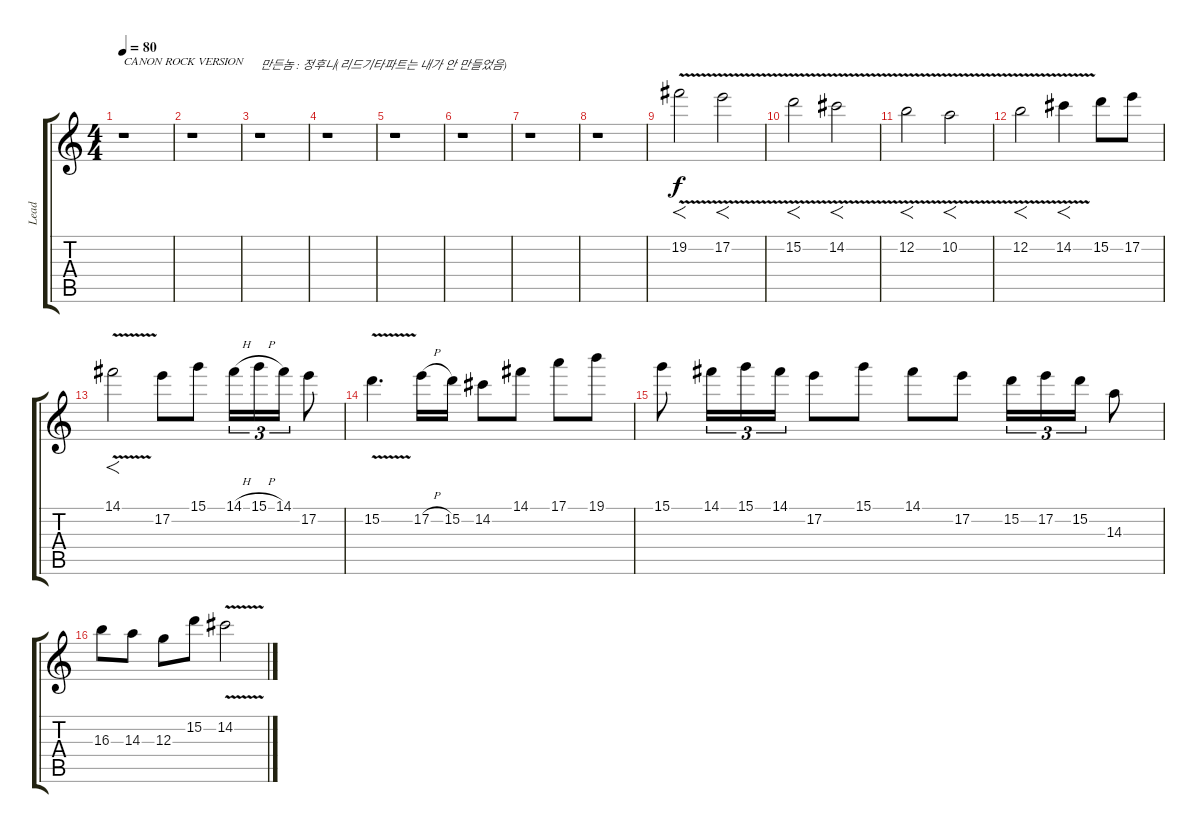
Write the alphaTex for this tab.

\track ("Lead" "Lead") {instrument distortionguitar}
\staff {score tabs}
\tuning (E4 B3 G3 D3 A2 E2) {hide}
\ts (4 4)
\tempo 80
\clef g2
\ks c
r.1{txt "CANON ROCK VERSION" dy f instrument distortionguitar} |
r.1 |
r.1{txt "만든놈 : 정후니(리드기타파트는 내가 안 만들었음)"} |
r.1 |
r.1 |
r.1 |
r.1 |
r.1 |
19.2{v}.2{f} 17.2{v}.2{f} |
15.2{v}.2{f} 14.2{v}.2{f} |
12.2{v}.2{f} 10.2{v}.2{f} |
12.2{v}.2{f} 14.2{v}.4{f} 15.2.8 17.2.8 |
14.1{v}.2{f} 17.2.8 15.1.8 14.1{h}.16{tu (3 2)} 15.1{h}.16{tu (3 2)} 14.1.16{tu (3 2)} 17.2.8 |
15.2{v}.4{d} 17.2{h}.16 15.2.16 14.2.8 14.1.8 17.1.8 19.1.8 |
15.1.8 14.1.16{tu (3 2)} 15.1.16{tu (3 2)} 14.1.16{tu (3 2)} 17.2.8 15.1.8 14.1.8 17.2.8 15.2.16{tu (3 2)} 17.2.16{tu (3 2)} 15.2.16{tu (3 2)} 14.3.8 |
16.3.8 14.3.8 12.3.8 15.2.8 14.2{v}.2
